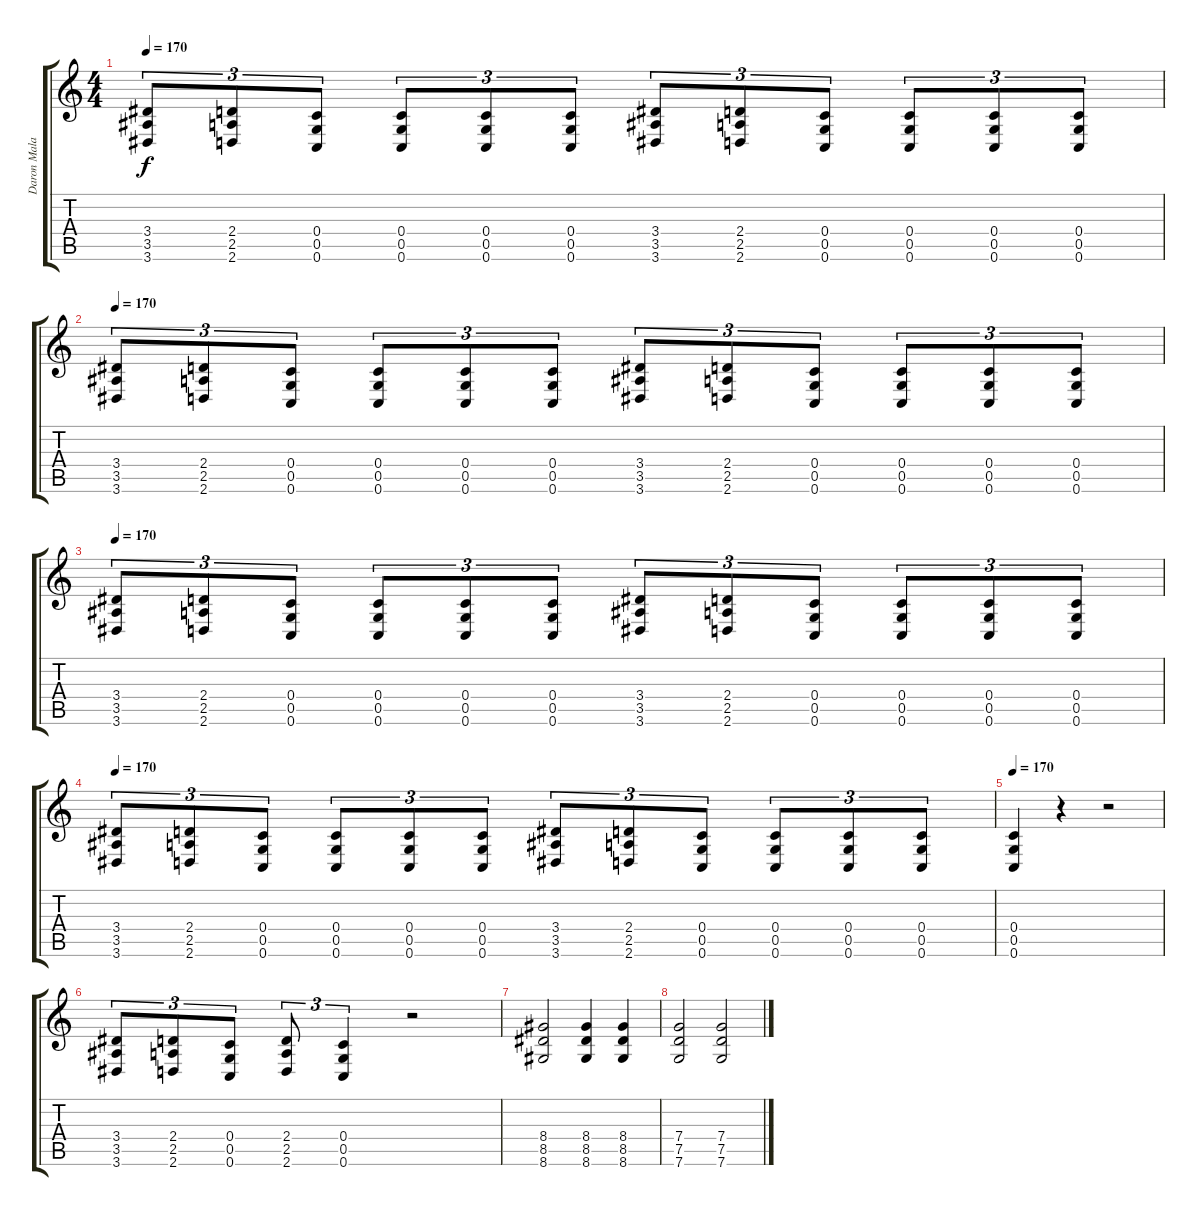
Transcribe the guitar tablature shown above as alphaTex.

\track ("Daron Malakian" "Daron Mala") {instrument overdrivenguitar}
\staff {score tabs}
\tuning (D4 A3 F3 C3 G2 C2) {hide}
\ts (4 4)
\tempo 170
\clef g2
\ks c
(3.4 3.5 3.6).8{tu (3 2) dy f} (2.4 2.5 2.6).8{tu (3 2)} (0.4 0.5 0.6).8{tu (3 2)} (0.4 0.5 0.6).8{tu (3 2)} (0.4 0.5 0.6).8{tu (3 2)} (0.4 0.5 0.6).8{tu (3 2)} (3.4 3.5 3.6).8{tu (3 2)} (2.4 2.5 2.6).8{tu (3 2)} (0.4 0.5 0.6).8{tu (3 2)} (0.4 0.5 0.6).8{tu (3 2)} (0.4 0.5 0.6).8{tu (3 2)} (0.4 0.5 0.6).8{tu (3 2)} |
\tempo 170
(3.4 3.5 3.6).8{tu (3 2)} (2.4 2.5 2.6).8{tu (3 2)} (0.4 0.5 0.6).8{tu (3 2)} (0.4 0.5 0.6).8{tu (3 2)} (0.4 0.5 0.6).8{tu (3 2)} (0.4 0.5 0.6).8{tu (3 2)} (3.4 3.5 3.6).8{tu (3 2)} (2.4 2.5 2.6).8{tu (3 2)} (0.4 0.5 0.6).8{tu (3 2)} (0.4 0.5 0.6).8{tu (3 2)} (0.4 0.5 0.6).8{tu (3 2)} (0.4 0.5 0.6).8{tu (3 2)} |
\tempo 170
(3.4 3.5 3.6).8{tu (3 2)} (2.4 2.5 2.6).8{tu (3 2)} (0.4 0.5 0.6).8{tu (3 2)} (0.4 0.5 0.6).8{tu (3 2)} (0.4 0.5 0.6).8{tu (3 2)} (0.4 0.5 0.6).8{tu (3 2)} (3.4 3.5 3.6).8{tu (3 2)} (2.4 2.5 2.6).8{tu (3 2)} (0.4 0.5 0.6).8{tu (3 2)} (0.4 0.5 0.6).8{tu (3 2)} (0.4 0.5 0.6).8{tu (3 2)} (0.4 0.5 0.6).8{tu (3 2)} |
\tempo 170
(3.4 3.5 3.6).8{tu (3 2)} (2.4 2.5 2.6).8{tu (3 2)} (0.4 0.5 0.6).8{tu (3 2)} (0.4 0.5 0.6).8{tu (3 2)} (0.4 0.5 0.6).8{tu (3 2)} (0.4 0.5 0.6).8{tu (3 2)} (3.4 3.5 3.6).8{tu (3 2)} (2.4 2.5 2.6).8{tu (3 2)} (0.4 0.5 0.6).8{tu (3 2)} (0.4 0.5 0.6).8{tu (3 2)} (0.4 0.5 0.6).8{tu (3 2)} (0.4 0.5 0.6).8{tu (3 2)} |
\tempo 170
(0.4 0.5 0.6).4 r.4 r.2 |
(3.4 3.5 3.6).8{tu (3 2)} (2.4 2.5 2.6).8{tu (3 2)} (0.4 0.5 0.6).8{tu (3 2)} (2.4 2.5 2.6).8{tu (3 2)} (0.4 0.5 0.6).4{tu (3 2)} r.2 |
(8.4 8.5 8.6).2 (8.4 8.5 8.6).4 (8.4 8.5 8.6).4 |
(7.4 7.5 7.6).2 (7.4 7.5 7.6).2
